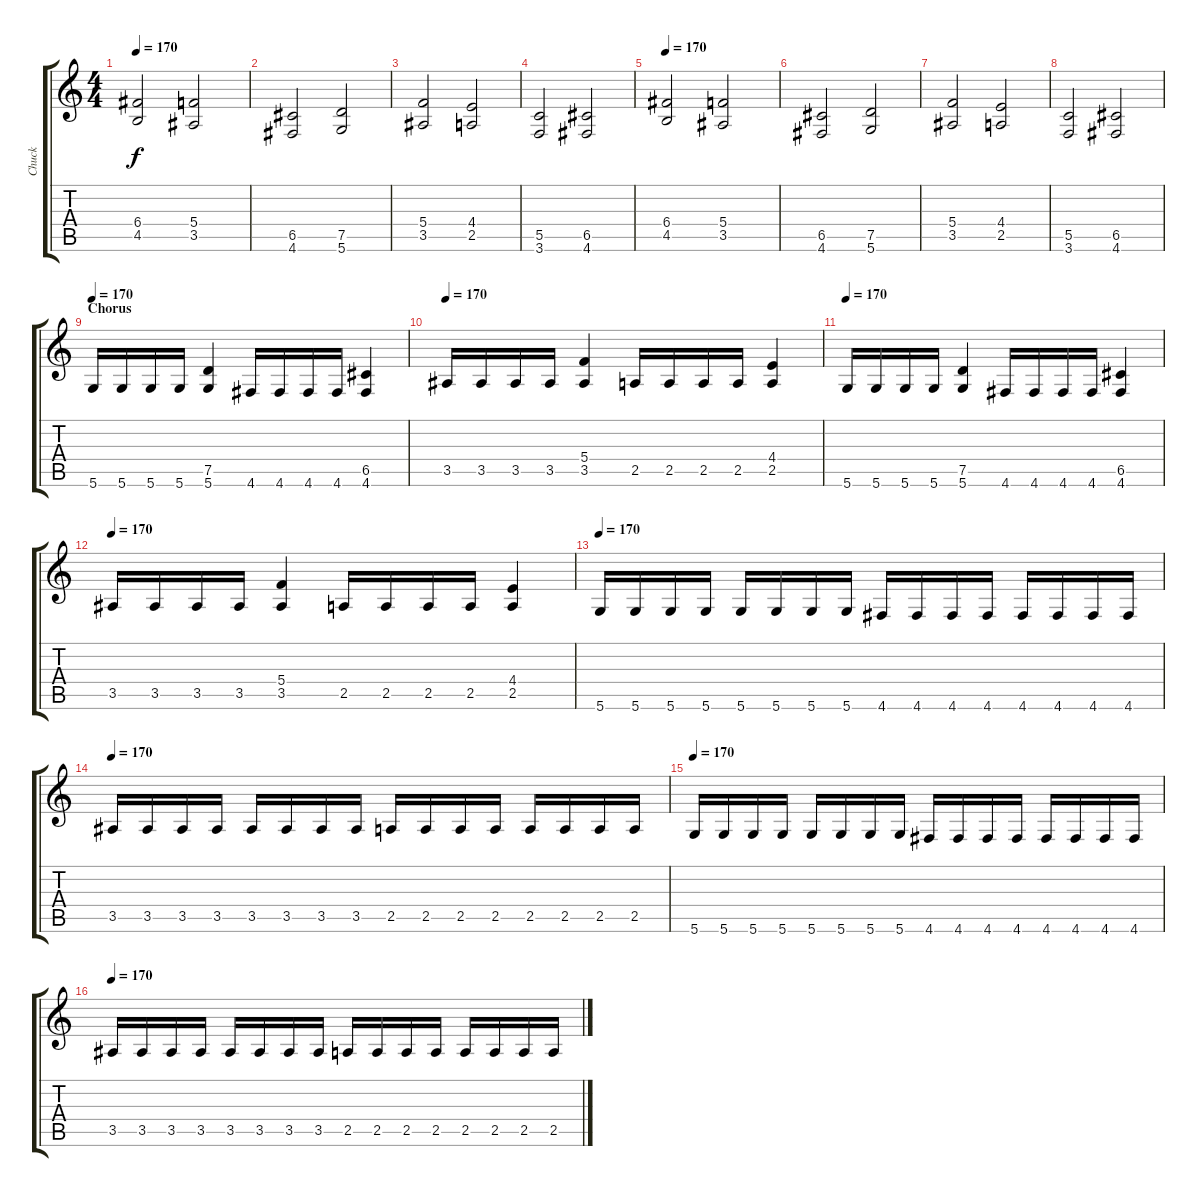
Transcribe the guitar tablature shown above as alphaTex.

\track ("Chuck" "Chuck") {instrument distortionguitar}
\staff {score tabs}
\tuning (D4 A3 F3 C3 G2 D2) {hide}
\ts (4 4)
\tempo 170
\clef g2
\ks c
(6.4 4.5).2{dy f} (5.4 3.5).2 |
(6.5 4.6).2 (7.5 5.6).2 |
(5.4 3.5).2 (4.4 2.5).2 |
(5.5 3.6).2 (6.5 4.6).2 |
\tempo 170
(6.4 4.5).2 (5.4 3.5).2 |
(6.5 4.6).2 (7.5 5.6).2 |
(5.4 3.5).2 (4.4 2.5).2 |
(5.5 3.6).2 (6.5 4.6).2 |
\section ("" "Chorus")
\tempo 170
5.6.16 5.6.16 5.6.16 5.6.16 (7.5 5.6).4 4.6.16 4.6.16 4.6.16 4.6.16 (6.5 4.6).4 |
\tempo 170
3.5.16 3.5.16 3.5.16 3.5.16 (5.4 3.5).4 2.5.16 2.5.16 2.5.16 2.5.16 (4.4 2.5).4 |
\tempo 170
5.6.16 5.6.16 5.6.16 5.6.16 (7.5 5.6).4 4.6.16 4.6.16 4.6.16 4.6.16 (6.5 4.6).4 |
\tempo 170
3.5.16 3.5.16 3.5.16 3.5.16 (5.4 3.5).4 2.5.16 2.5.16 2.5.16 2.5.16 (4.4 2.5).4 |
\tempo 170
5.6.16 5.6.16 5.6.16 5.6.16 5.6.16 5.6.16 5.6.16 5.6.16 4.6.16 4.6.16 4.6.16 4.6.16 4.6.16 4.6.16 4.6.16 4.6.16 |
\tempo 170
3.5.16 3.5.16 3.5.16 3.5.16 3.5.16 3.5.16 3.5.16 3.5.16 2.5.16 2.5.16 2.5.16 2.5.16 2.5.16 2.5.16 2.5.16 2.5.16 |
\tempo 170
5.6.16 5.6.16 5.6.16 5.6.16 5.6.16 5.6.16 5.6.16 5.6.16 4.6.16 4.6.16 4.6.16 4.6.16 4.6.16 4.6.16 4.6.16 4.6.16 |
\tempo 170
3.5.16 3.5.16 3.5.16 3.5.16 3.5.16 3.5.16 3.5.16 3.5.16 2.5.16 2.5.16 2.5.16 2.5.16 2.5.16 2.5.16 2.5.16 2.5.16
